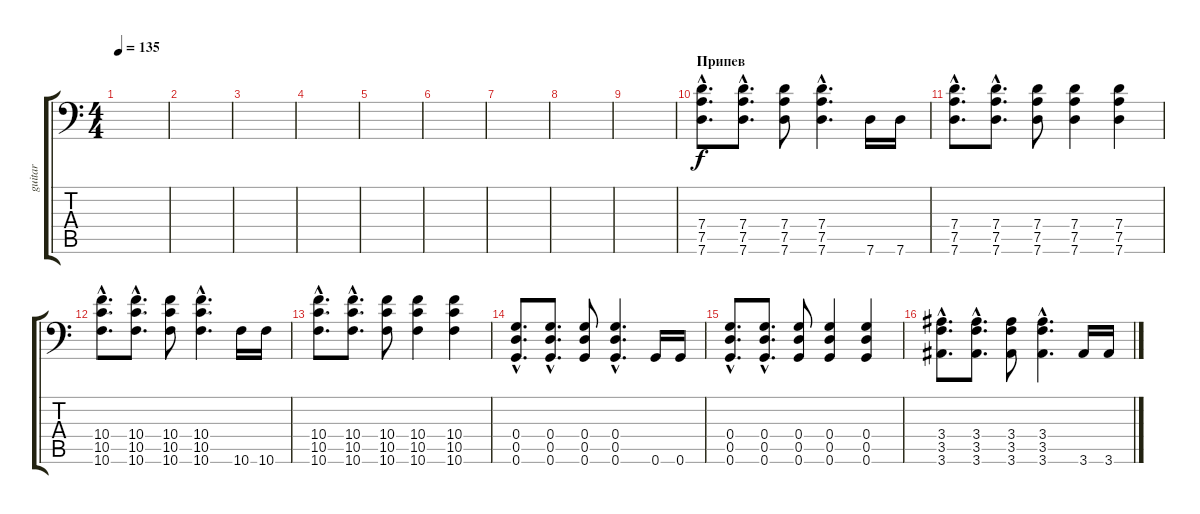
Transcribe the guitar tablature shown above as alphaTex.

\track ("guitar" "guitar") {instrument distortionguitar}
\staff {score tabs}
\tuning (A3 E3 C3 G2 D2 G1) {hide}
\ts (4 4)
\tempo 135
\clef f4
\ks c
|
|
|
|
|
|
|
|
|
\section ("" "Припев")
(7.4{hac} 7.5{hac} 7.6{hac}).8{d} (7.4{hac} 7.5{hac} 7.6{hac}).8{d} (7.4 7.5 7.6).8 (7.4{hac} 7.5{hac} 7.6{hac}).4{d} 7.6.16 7.6.16 |
(7.4{hac} 7.5{hac} 7.6{hac}).8{d} (7.4{hac} 7.5{hac} 7.6{hac}).8{d} (7.4 7.5 7.6).8 (7.4 7.5 7.6).4 (7.4 7.5 7.6).4 |
(10.4{hac} 10.5{hac} 10.6{hac}).8{d} (10.4{hac} 10.5{hac} 10.6{hac}).8{d} (10.4 10.5 10.6).8 (10.4{hac} 10.5{hac} 10.6{hac}).4{d} 10.6.16 10.6.16 |
(10.4{hac} 10.5{hac} 10.6{hac}).8{d} (10.4{hac} 10.5{hac} 10.6{hac}).8{d} (10.4 10.5 10.6).8 (10.4 10.5 10.6).4 (10.4 10.5 10.6).4 |
(0.4{hac} 0.5{hac} 0.6{hac}).8{d} (0.4{hac} 0.5{hac} 0.6{hac}).8{d} (0.4 0.5 0.6).8 (0.4{hac} 0.5{hac} 0.6{hac}).4{d} 0.6.16 0.6.16 |
(0.4{hac} 0.5{hac} 0.6{hac}).8{d} (0.4{hac} 0.5{hac} 0.6{hac}).8{d} (0.4 0.5 0.6).8 (0.4 0.5 0.6).4 (0.4 0.5 0.6).4 |
(3.4{hac} 3.5{hac} 3.6{hac}).8{d} (3.4{hac} 3.5{hac} 3.6{hac}).8{d} (3.4 3.5 3.6).8 (3.4{hac} 3.5{hac} 3.6{hac}).4{d} 3.6.16 3.6.16
